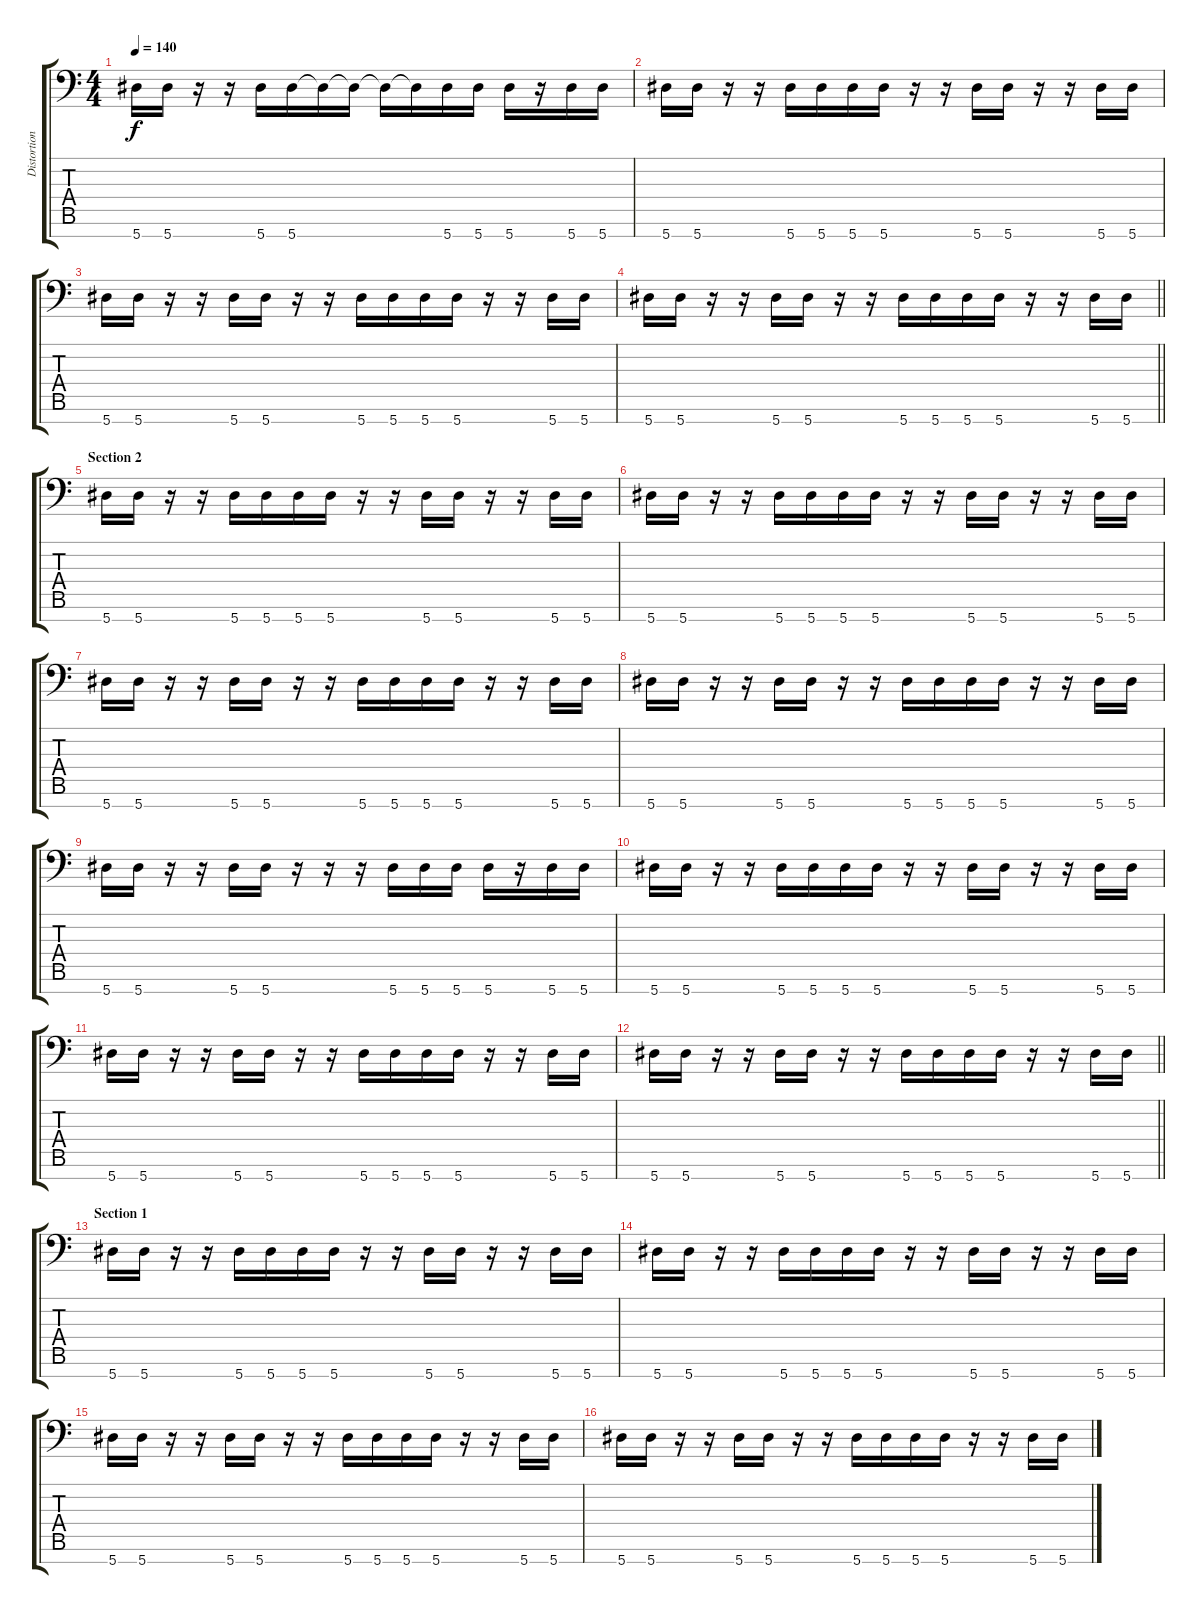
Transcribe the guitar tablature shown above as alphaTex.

\track ("Distortion One" "Distortion") {instrument distortionguitar}
\staff {score tabs}
\tuning (Eb4 Bb3 F3 Eb3 Bb2 F2 Bb1) {hide}
\ts (4 4)
\tempo 140
\clef f4
\ks c
5.7.16{dy f} 5.7.16 r.16 r.16 5.7.16 5.7.16 5.7{t}.16 5.7{t}.16 5.7{t}.16 5.7{t}.16 5.7.16 5.7.16 5.7.16 r.16 5.7.16 5.7.16 |
5.7.16 5.7.16 r.16 r.16 5.7.16 5.7.16 5.7.16 5.7.16 r.16 r.16 5.7.16 5.7.16 r.16 r.16 5.7.16 5.7.16 |
5.7.16 5.7.16 r.16 r.16 5.7.16 5.7.16 r.16 r.16 5.7.16 5.7.16 5.7.16 5.7.16 r.16 r.16 5.7.16 5.7.16 |
\barLineRight lightlight
5.7.16 5.7.16 r.16 r.16 5.7.16 5.7.16 r.16 r.16 5.7.16 5.7.16 5.7.16 5.7.16 r.16 r.16 5.7.16 5.7.16 |
\section ("" "Section 2")
5.7.16 5.7.16 r.16 r.16 5.7.16 5.7.16 5.7.16 5.7.16 r.16 r.16 5.7.16 5.7.16 r.16 r.16 5.7.16 5.7.16 |
5.7.16 5.7.16 r.16 r.16 5.7.16 5.7.16 5.7.16 5.7.16 r.16 r.16 5.7.16 5.7.16 r.16 r.16 5.7.16 5.7.16 |
5.7.16 5.7.16 r.16 r.16 5.7.16 5.7.16 r.16 r.16 5.7.16 5.7.16 5.7.16 5.7.16 r.16 r.16 5.7.16 5.7.16 |
5.7.16 5.7.16 r.16 r.16 5.7.16 5.7.16 r.16 r.16 5.7.16 5.7.16 5.7.16 5.7.16 r.16 r.16 5.7.16 5.7.16 |
5.7.16 5.7.16 r.16 r.16 5.7.16 5.7.16 r.16 r.16 r.16 5.7.16 5.7.16 5.7.16 5.7.16 r.16 5.7.16 5.7.16 |
5.7.16 5.7.16 r.16 r.16 5.7.16 5.7.16 5.7.16 5.7.16 r.16 r.16 5.7.16 5.7.16 r.16 r.16 5.7.16 5.7.16 |
5.7.16 5.7.16 r.16 r.16 5.7.16 5.7.16 r.16 r.16 5.7.16 5.7.16 5.7.16 5.7.16 r.16 r.16 5.7.16 5.7.16 |
\barLineRight lightlight
5.7.16 5.7.16 r.16 r.16 5.7.16 5.7.16 r.16 r.16 5.7.16 5.7.16 5.7.16 5.7.16 r.16 r.16 5.7.16 5.7.16 |
\section ("" "Section 1")
5.7.16 5.7.16 r.16 r.16 5.7.16 5.7.16 5.7.16 5.7.16 r.16 r.16 5.7.16 5.7.16 r.16 r.16 5.7.16 5.7.16 |
5.7.16 5.7.16 r.16 r.16 5.7.16 5.7.16 5.7.16 5.7.16 r.16 r.16 5.7.16 5.7.16 r.16 r.16 5.7.16 5.7.16 |
5.7.16 5.7.16 r.16 r.16 5.7.16 5.7.16 r.16 r.16 5.7.16 5.7.16 5.7.16 5.7.16 r.16 r.16 5.7.16 5.7.16 |
5.7.16 5.7.16 r.16 r.16 5.7.16 5.7.16 r.16 r.16 5.7.16 5.7.16 5.7.16 5.7.16 r.16 r.16 5.7.16 5.7.16
